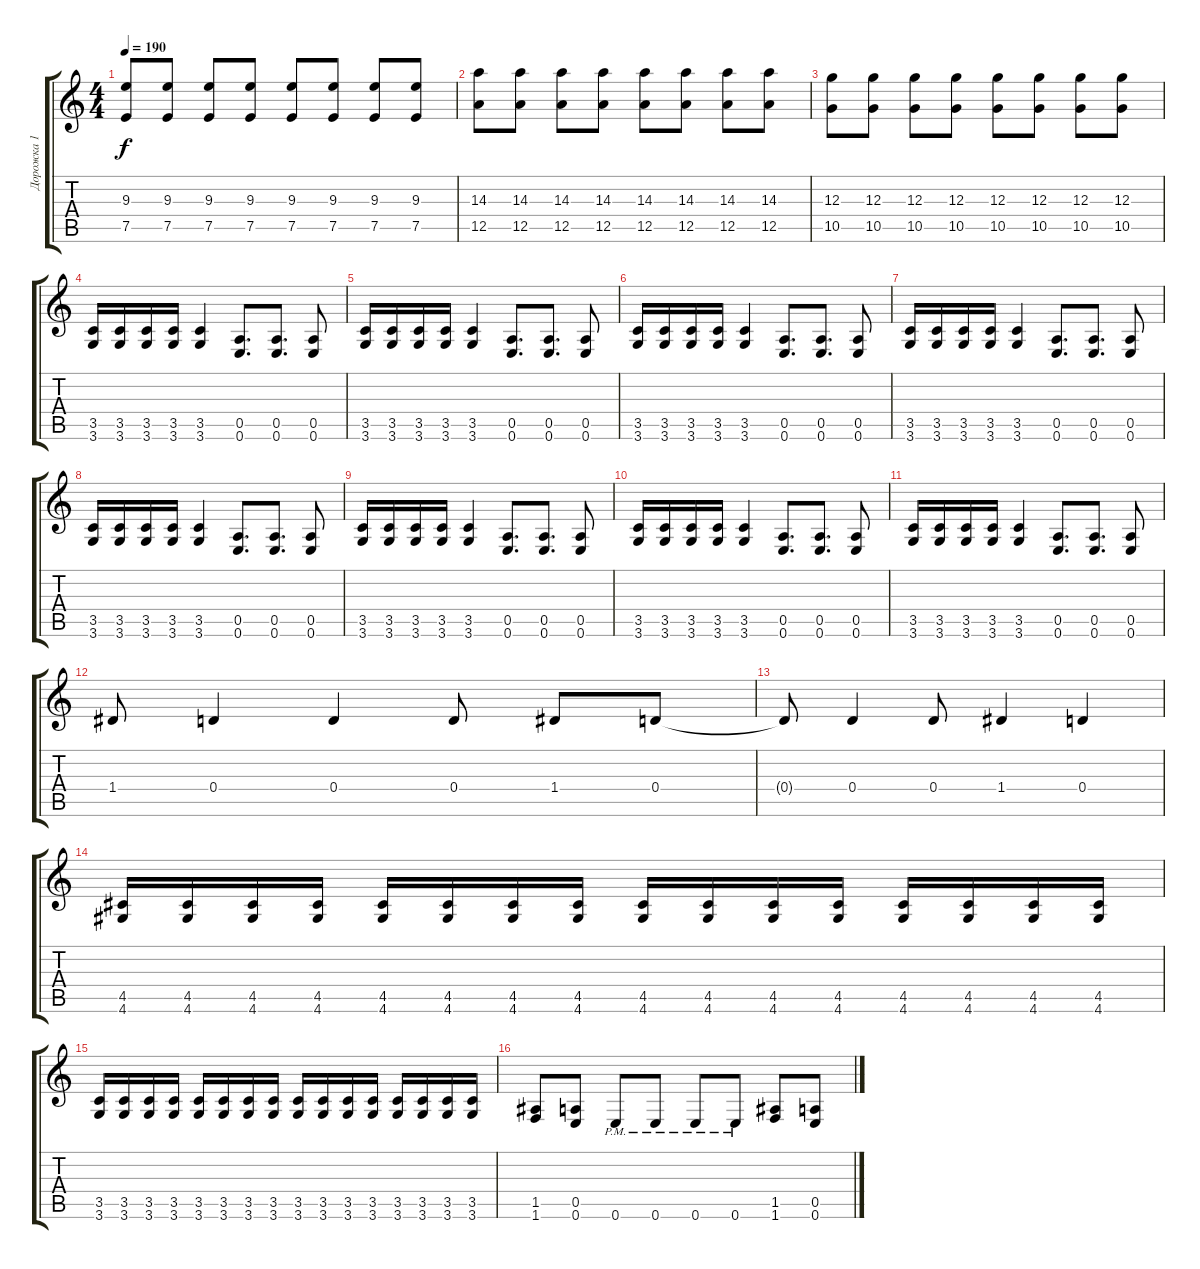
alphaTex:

\track ("Дорожка 1" "Дорожка 1") {instrument distortionguitar}
\staff {score tabs}
\tuning (E4 B3 G3 D3 A2 E2) {hide}
\ts (4 4)
\tempo 190
\clef g2
\ks c
(9.3 7.5).8{dy f} (9.3 7.5).8 (9.3 7.5).8 (9.3 7.5).8 (9.3 7.5).8 (9.3 7.5).8 (9.3 7.5).8 (9.3 7.5).8 |
(14.3 12.5).8 (14.3 12.5).8 (14.3 12.5).8 (14.3 12.5).8 (14.3 12.5).8 (14.3 12.5).8 (14.3 12.5).8 (14.3 12.5).8 |
(12.3 10.5).8 (12.3 10.5).8 (12.3 10.5).8 (12.3 10.5).8 (12.3 10.5).8 (12.3 10.5).8 (12.3 10.5).8 (12.3 10.5).8 |
(3.5 3.6).16 (3.5 3.6).16 (3.5 3.6).16 (3.5 3.6).16 (3.5 3.6).4 (0.5 0.6).8{d} (0.5 0.6).8{d} (0.5 0.6).8 |
(3.5 3.6).16 (3.5 3.6).16 (3.5 3.6).16 (3.5 3.6).16 (3.5 3.6).4 (0.5 0.6).8{d} (0.5 0.6).8{d} (0.5 0.6).8 |
(3.5 3.6).16 (3.5 3.6).16 (3.5 3.6).16 (3.5 3.6).16 (3.5 3.6).4 (0.5 0.6).8{d} (0.5 0.6).8{d} (0.5 0.6).8 |
(3.5 3.6).16 (3.5 3.6).16 (3.5 3.6).16 (3.5 3.6).16 (3.5 3.6).4 (0.5 0.6).8{d} (0.5 0.6).8{d} (0.5 0.6).8 |
(3.5 3.6).16 (3.5 3.6).16 (3.5 3.6).16 (3.5 3.6).16 (3.5 3.6).4 (0.5 0.6).8{d} (0.5 0.6).8{d} (0.5 0.6).8 |
(3.5 3.6).16 (3.5 3.6).16 (3.5 3.6).16 (3.5 3.6).16 (3.5 3.6).4 (0.5 0.6).8{d} (0.5 0.6).8{d} (0.5 0.6).8 |
(3.5 3.6).16 (3.5 3.6).16 (3.5 3.6).16 (3.5 3.6).16 (3.5 3.6).4 (0.5 0.6).8{d} (0.5 0.6).8{d} (0.5 0.6).8 |
(3.5 3.6).16 (3.5 3.6).16 (3.5 3.6).16 (3.5 3.6).16 (3.5 3.6).4 (0.5 0.6).8{d} (0.5 0.6).8{d} (0.5 0.6).8 |
1.4.8 0.4.4 0.4.4 0.4.8 1.4.8 0.4.8 |
0.4{t}.8 0.4.4 0.4.8 1.4.4 0.4.4 |
(4.5 4.6).16 (4.5 4.6).16 (4.5 4.6).16 (4.5 4.6).16 (4.5 4.6).16 (4.5 4.6).16 (4.5 4.6).16 (4.5 4.6).16 (4.5 4.6).16 (4.5 4.6).16 (4.5 4.6).16 (4.5 4.6).16 (4.5 4.6).16 (4.5 4.6).16 (4.5 4.6).16 (4.5 4.6).16 |
(3.5 3.6).16 (3.5 3.6).16 (3.5 3.6).16 (3.5 3.6).16 (3.5 3.6).16 (3.5 3.6).16 (3.5 3.6).16 (3.5 3.6).16 (3.5 3.6).16 (3.5 3.6).16 (3.5 3.6).16 (3.5 3.6).16 (3.5 3.6).16 (3.5 3.6).16 (3.5 3.6).16 (3.5 3.6).16 |
(1.5 1.6).8 (0.5 0.6).8 0.6{pm}.8 0.6{pm}.8 0.6{pm}.8 0.6{pm}.8 (1.5 1.6).8 (0.5 0.6).8
